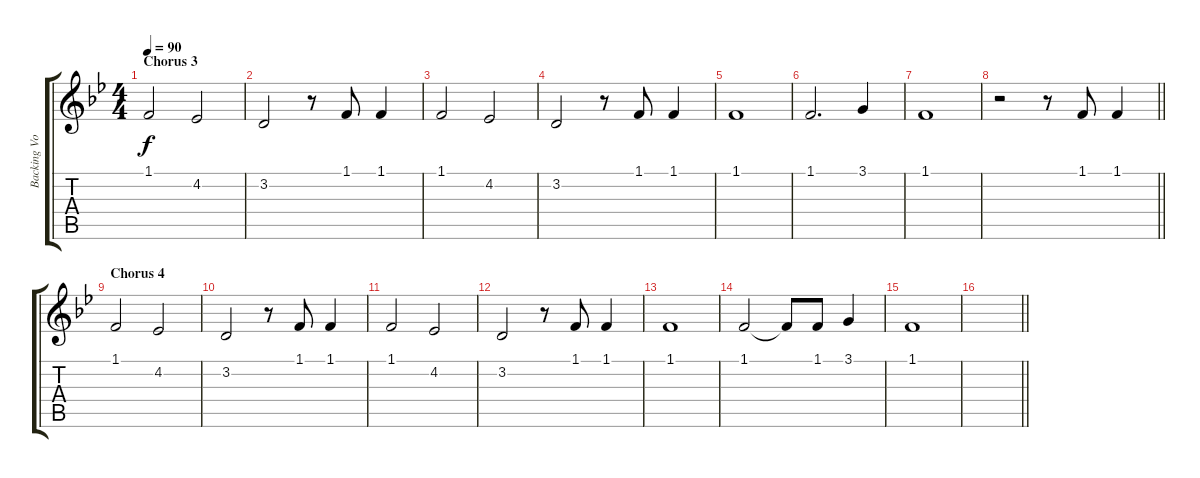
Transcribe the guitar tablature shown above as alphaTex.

\track ("Backing Vocals" "Backing Vo") {instrument altosax}
\staff {score tabs}
\tuning (E4 B3 G3 D3 A2 E2) {hide}
\ts (4 4)
\section ("" "Chorus 3")
\tempo 90
\clef g2
\ks bb
1.1.2{dy f} 4.2.2 |
3.2.2 r.8 1.1.8 1.1.4 |
1.1.2 4.2.2 |
3.2.2 r.8 1.1.8 1.1.4 |
1.1.1 |
1.1.2{d} 3.1.4 |
1.1.1 |
\barLineRight lightlight
r.2 r.8 1.1.8 1.1.4 |
\section ("" "Chorus 4")
1.1.2 4.2.2 |
3.2.2 r.8 1.1.8 1.1.4 |
1.1.2 4.2.2 |
3.2.2 r.8 1.1.8 1.1.4 |
1.1.1 |
1.1.2 1.1{t}.8 1.1.8 3.1.4 |
1.1.1 |
\barLineRight lightlight
